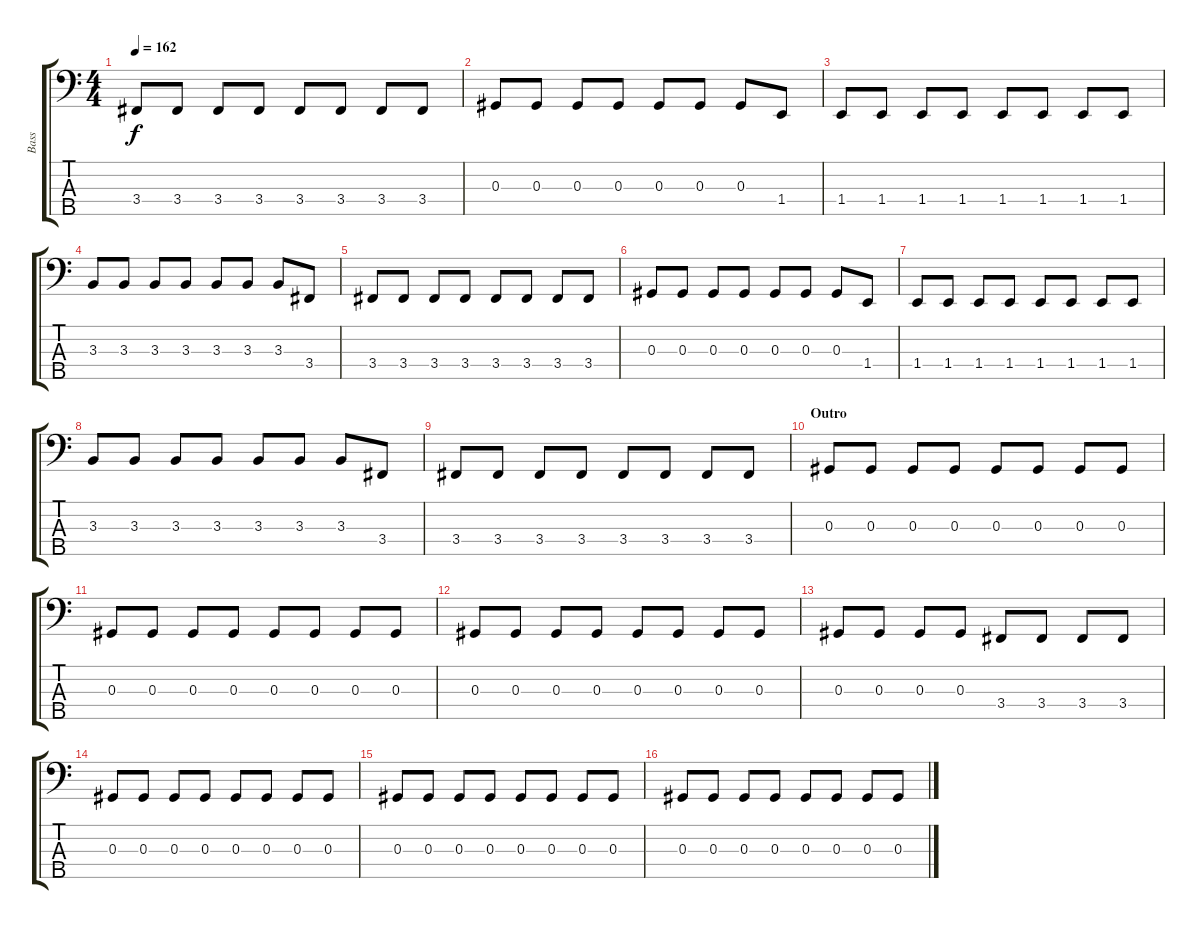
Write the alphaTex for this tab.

\track ("Bass" "Bass") {instrument electricbasspick}
\staff {score tabs}
\tuning (Gb2 Db2 Ab1 Eb1 Bb0) {hide}
\ts (4 4)
\tempo 162
\clef f4
\ks c
3.4.8{dy f} 3.4.8 3.4.8 3.4.8 3.4.8 3.4.8 3.4.8 3.4.8 |
0.3.8 0.3.8 0.3.8 0.3.8 0.3.8 0.3.8 0.3.8 1.4.8 |
1.4.8 1.4.8 1.4.8 1.4.8 1.4.8 1.4.8 1.4.8 1.4.8 |
3.3.8 3.3.8 3.3.8 3.3.8 3.3.8 3.3.8 3.3.8 3.4.8 |
3.4.8 3.4.8 3.4.8 3.4.8 3.4.8 3.4.8 3.4.8 3.4.8 |
0.3.8 0.3.8 0.3.8 0.3.8 0.3.8 0.3.8 0.3.8 1.4.8 |
1.4.8 1.4.8 1.4.8 1.4.8 1.4.8 1.4.8 1.4.8 1.4.8 |
3.3.8 3.3.8 3.3.8 3.3.8 3.3.8 3.3.8 3.3.8 3.4.8 |
3.4.8 3.4.8 3.4.8 3.4.8 3.4.8 3.4.8 3.4.8 3.4.8 |
\section ("" "Outro")
0.3.8 0.3.8 0.3.8 0.3.8 0.3.8 0.3.8 0.3.8 0.3.8 |
0.3.8 0.3.8 0.3.8 0.3.8 0.3.8 0.3.8 0.3.8 0.3.8 |
0.3.8 0.3.8 0.3.8 0.3.8 0.3.8 0.3.8 0.3.8 0.3.8 |
0.3.8 0.3.8 0.3.8 0.3.8 3.4.8 3.4.8 3.4.8 3.4.8 |
0.3.8 0.3.8 0.3.8 0.3.8 0.3.8 0.3.8 0.3.8 0.3.8 |
0.3.8 0.3.8 0.3.8 0.3.8 0.3.8 0.3.8 0.3.8 0.3.8 |
0.3.8 0.3.8 0.3.8 0.3.8 0.3.8 0.3.8 0.3.8 0.3.8
